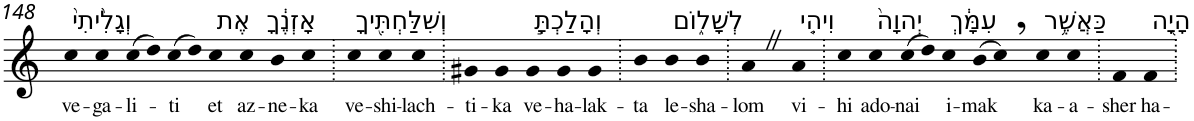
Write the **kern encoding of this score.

**kern	**text
*part1	*part1
*staff1	*staff1
*I"Piano	*
*I'Pno	*
!!LO:PB:g=z
*clefG2	*
*k[]	*
=148	=148
!LO:TX:a:t=וְגָלִ֙יתִי֙	!
!	!LO:LY:b
4cc	ve-
!	!LO:LY:b
4cc	-ga-
!	!LO:LY:b
(>8cc	-li-
8dd)	.
!	!LO:LY:b
(>8cc	-ti
8dd)	.
!LO:TX:a:t=אֶת	!
!	!LO:LY:b
4cc	et
!LO:TX:a:t=אָזְנֶ֔ךָ	!
!	!LO:LY:b
4cc	az-
!	!LO:LY:b
4b	-ne-
!	!LO:LY:b
4cc	-ka
=149.	=149.
!LO:TX:a:t=וְשִׁלַּחְתִּ֖יךָ	!
!	!LO:LY:b
4cc	ve-
!	!LO:LY:b
4cc	-shi-
!	!LO:LY:b
4cc	-lach-
=150.	=150.
!	!LO:LY:b
4g#X	-ti-
!	!LO:LY:b
4g#	-ka
!LO:TX:a:t=וְהָלַכְתָּ֣	!
!	!LO:LY:b
4g#	ve-
!	!LO:LY:b
4g#	-ha-
!	!LO:LY:b
4g#	-lak-
=151.	=151.
!	!LO:LY:b
4b	-ta
!LO:TX:a:t=לְשָׁל֑וֹם	!
!	!LO:LY:b
4b	le-
!	!LO:LY:b
4b	-sha-
=152.	=152.
!	!LO:LY:b
4aZ	-lom
!LO:TX:a:t=וִיהִ֤י	!
!	!LO:LY:b
4a	vi-
=153.	=153.
!	!LO:LY:b
4cc	-hi
!LO:TX:a:t=יְהוָה֙	!
!	!LO:LY:b
4cc	ado-
!	!LO:LY:b
(>8cc	-nai
8dd)	.
!LO:TX:a:t=עִמָּ֔ךְ	!
!	!LO:LY:b
4cc	i-
!	!LO:LY:b
(>8b	-mak
8cc,)	.
!LO:TX:a:t=כַּאֲשֶׁ֥ר	!
!	!LO:LY:b
4cc	ka-
!	!LO:LY:b
4cc	-a-
=154.	=154.
!	!LO:LY:b
4f	-sher
!LO:TX:a:t=הָיָ֖ה	!
!	!LO:LY:b
4f	ha-
=.	=.
*-	*-
